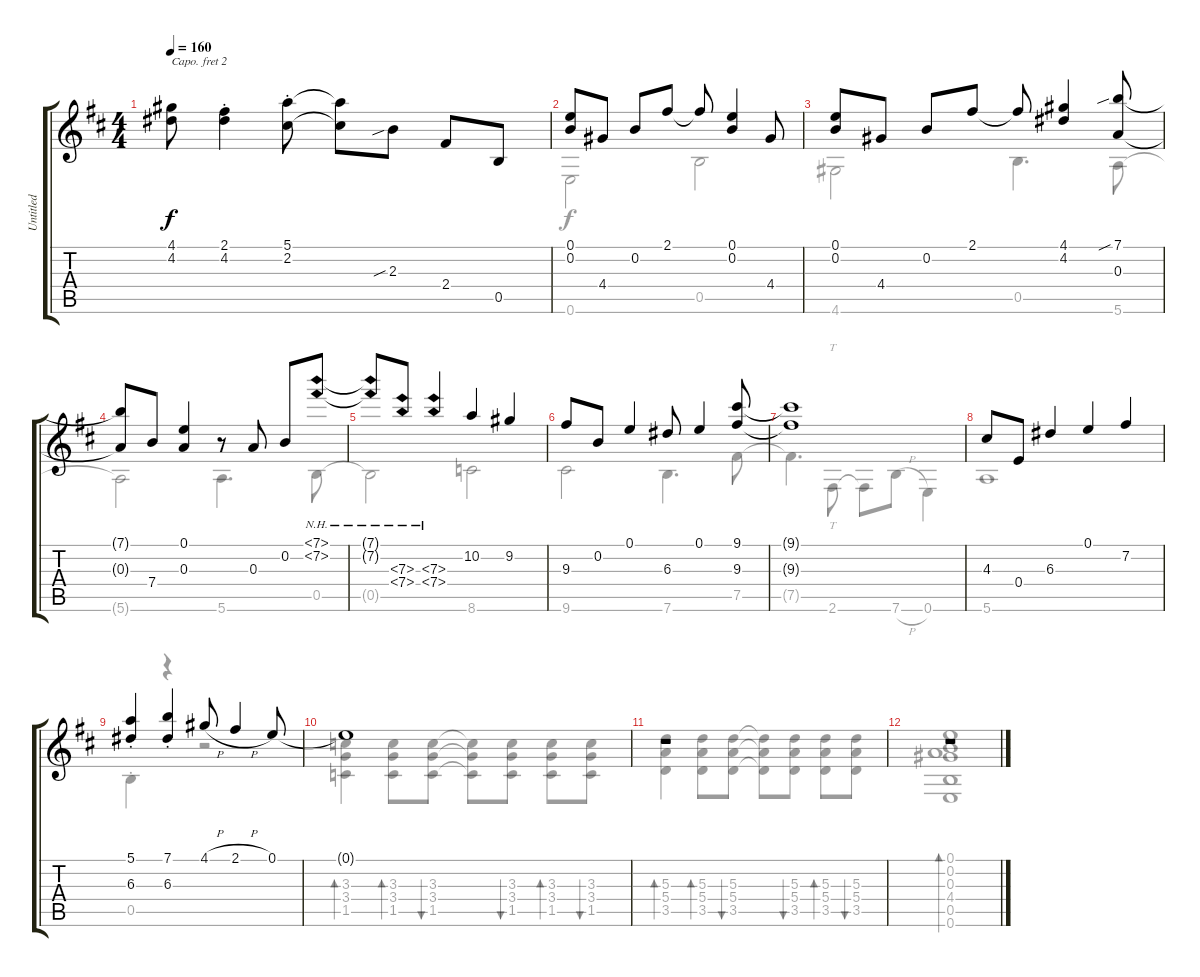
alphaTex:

\track ("Untitled" "Untitled") {instrument acousticguitarnylon}
\staff {score tabs}
\capo 2
\tuning (D4 A3 G3 D3 A2 D2) {hide}
\voice
\ts (4 4)
\tempo 160
\clef g2
\ks d
(4.1{t} 4.2{t}).8{dy f} (2.1{st} 4.2{st}).4 (5.1{st} 2.2{st}).8 (5.1{t} 2.2{t}).8 2.3{sib}.8 2.4.8 0.5.8 |
(0.1 0.2).8 4.4.8 0.2.8 2.1.8 2.1{t}.8 (0.1 0.2).4 4.4.8 |
(0.1 0.2).8 4.4.8 0.2.8 2.1.8 2.1{t}.8 (4.1 4.2).4 (7.1{sib} 0.3).8 |
(7.1{t} 0.3{t}).8 7.4.8 (0.1 0.3).4 r.8 0.3.8 0.2.8 (7.1{nh} 7.2{nh}).8 |
(7.1{nh t} 7.2{nh t}).8 (7.3{nh} 7.4{nh}).8 (7.3{nh} 7.4{nh}).4 10.2.4 9.2.4 |
9.3.8 0.2.8 0.1.4 6.3.8 0.1.4 (9.1 9.3).8 |
(9.1{t} 9.3{t}).1 |
4.3.8 0.4.8 6.3.4 0.1.4 7.2.4 |
(5.1{st} 6.3{st}).4 (7.1{st} 6.3{st}).4 4.1{h}.8 2.1{h}.4 0.1.8 |
0.1{t}.1 |
r.1 |
r.1
\voice
\clef g2
\ottava regular
\simile none
\ks d
|
0.6.2 0.5.2 |
4.6.2 0.5.4{d} 5.6.8 |
5.6{t}.2 5.6.4{d} 0.5.8 |
0.5{t}.2 8.6.2 |
9.6.2 7.6.4{d} 7.5.8 |
7.5{t}.4{d} 2.6.8{tt} 2.6{t}.8 7.6{h}.8 0.6.4 |
5.6.1 |
0.5{st}.4 r.4 r.2 |
(3.3 3.4 1.5).4{bd 30} (3.3 3.4 1.5).8{bd 30} (3.3 3.4 1.5).8{bu 30} (3.3{t} 3.4{t} 1.5{t}).8 (3.3 3.4 1.5).8{bu 30} (3.3 3.4 1.5).8{bd 30} (3.3 3.4 1.5).8{bu 30} |
(5.3 5.4 3.5).4{bd 30} (5.3 5.4 3.5).8{bd 30} (5.3 5.4 3.5).8{bu 30} (5.3{t} 5.4{t} 3.5{t}).8 (5.3 5.4 3.5).8{bu 30} (5.3 5.4 3.5).8{bd 30} (5.3 5.4 3.5).8{bu 30} |
(0.1 0.2 0.3 4.4 0.5 0.6).1{bd 30}
